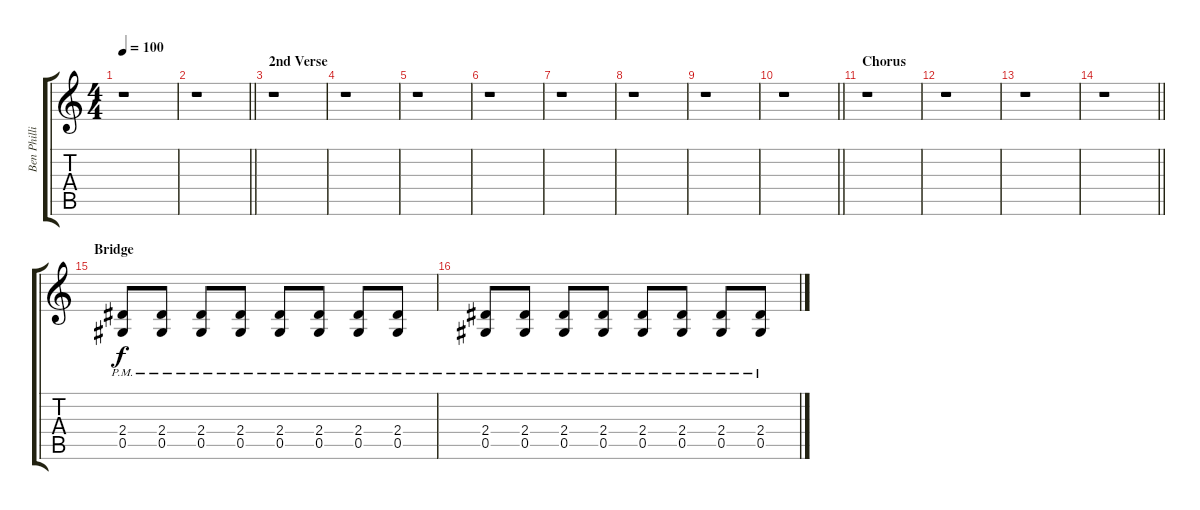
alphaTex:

\track ("Ben Phillips (Extra Guitar)" "Ben Philli") {instrument distortionguitar}
\staff {score tabs}
\tuning (Eb4 Bb3 Gb3 Db3 Ab2 Eb2) {hide}
\ts (4 4)
\tempo 100
\clef g2
\ks c
r.1{dy f} |
\barLineRight lightlight
r.1 |
\section ("" "2nd Verse")
r.1 |
r.1 |
r.1 |
r.1 |
r.1 |
r.1 |
r.1 |
\barLineRight lightlight
r.1 |
\section ("" "Chorus")
r.1 |
r.1 |
r.1 |
\barLineRight lightlight
r.1 |
\section ("" "Bridge")
(2.4{pm} 0.5{pm}).8 (2.4{pm} 0.5{pm}).8 (2.4{pm} 0.5{pm}).8 (2.4{pm} 0.5{pm}).8 (2.4{pm} 0.5{pm}).8 (2.4{pm} 0.5{pm}).8 (2.4{pm} 0.5{pm}).8 (2.4{pm} 0.5{pm}).8 |
(2.4{pm} 0.5{pm}).8 (2.4{pm} 0.5{pm}).8 (2.4{pm} 0.5{pm}).8 (2.4{pm} 0.5{pm}).8 (2.4{pm} 0.5{pm}).8 (2.4{pm} 0.5{pm}).8 (2.4{pm} 0.5{pm}).8 (2.4{pm} 0.5{pm}).8
